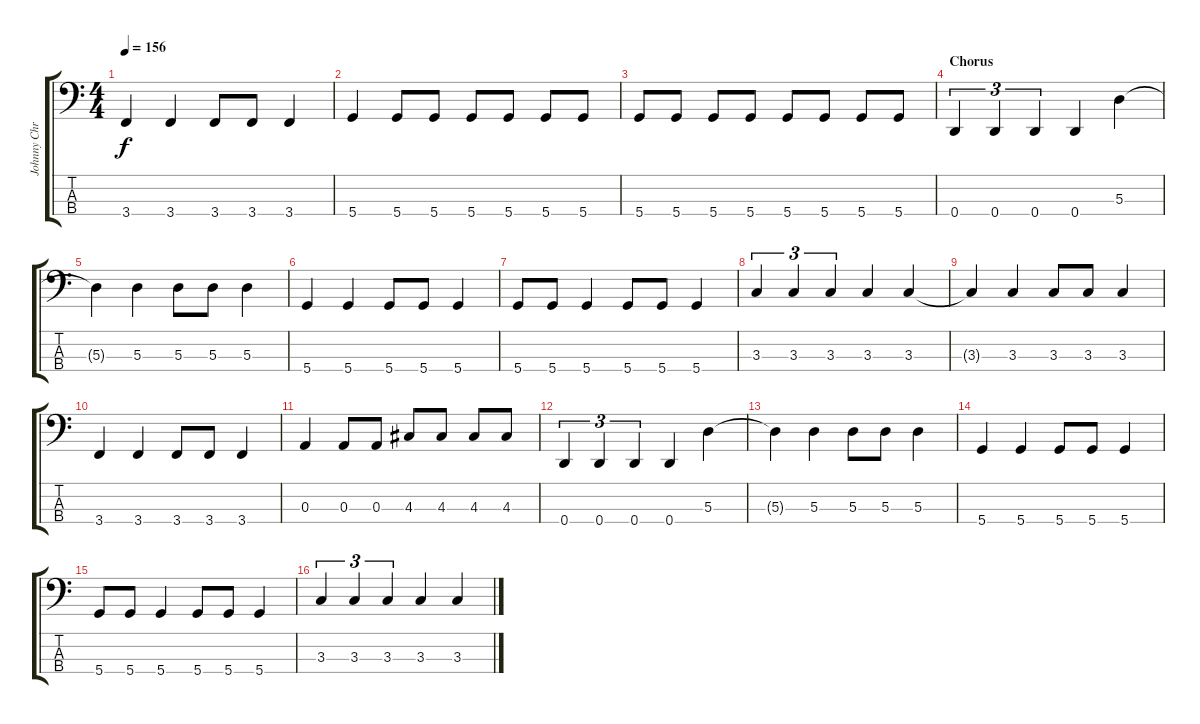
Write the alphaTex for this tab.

\track ("Johnny Christ" "Johnny Chr") {instrument electricbasspick}
\staff {score tabs}
\tuning (G2 D2 A1 D1) {hide}
\ts (4 4)
\tempo 156
\clef f4
\ks c
3.4.4{dy f} 3.4.4 3.4.8 3.4.8 3.4.4 |
5.4.4 5.4.8 5.4.8 5.4.8 5.4.8 5.4.8 5.4.8 |
5.4.8 5.4.8 5.4.8 5.4.8 5.4.8 5.4.8 5.4.8 5.4.8 |
\section ("" "Chorus")
0.4.4{tu (3 2)} 0.4.4{tu (3 2)} 0.4.4{tu (3 2)} 0.4.4 5.3.4 |
5.3{t}.4 5.3.4 5.3.8 5.3.8 5.3.4 |
5.4.4 5.4.4 5.4.8 5.4.8 5.4.4 |
5.4.8 5.4.8 5.4.4 5.4.8 5.4.8 5.4.4 |
3.3.4{tu (3 2)} 3.3.4{tu (3 2)} 3.3.4{tu (3 2)} 3.3.4 3.3.4 |
3.3{t}.4 3.3.4 3.3.8 3.3.8 3.3.4 |
3.4.4 3.4.4 3.4.8 3.4.8 3.4.4 |
0.3.4 0.3.8 0.3.8 4.3.8 4.3.8 4.3.8 4.3.8 |
0.4.4{tu (3 2)} 0.4.4{tu (3 2)} 0.4.4{tu (3 2)} 0.4.4 5.3.4 |
5.3{t}.4 5.3.4 5.3.8 5.3.8 5.3.4 |
5.4.4 5.4.4 5.4.8 5.4.8 5.4.4 |
5.4.8 5.4.8 5.4.4 5.4.8 5.4.8 5.4.4 |
3.3.4{tu (3 2)} 3.3.4{tu (3 2)} 3.3.4{tu (3 2)} 3.3.4 3.3.4
